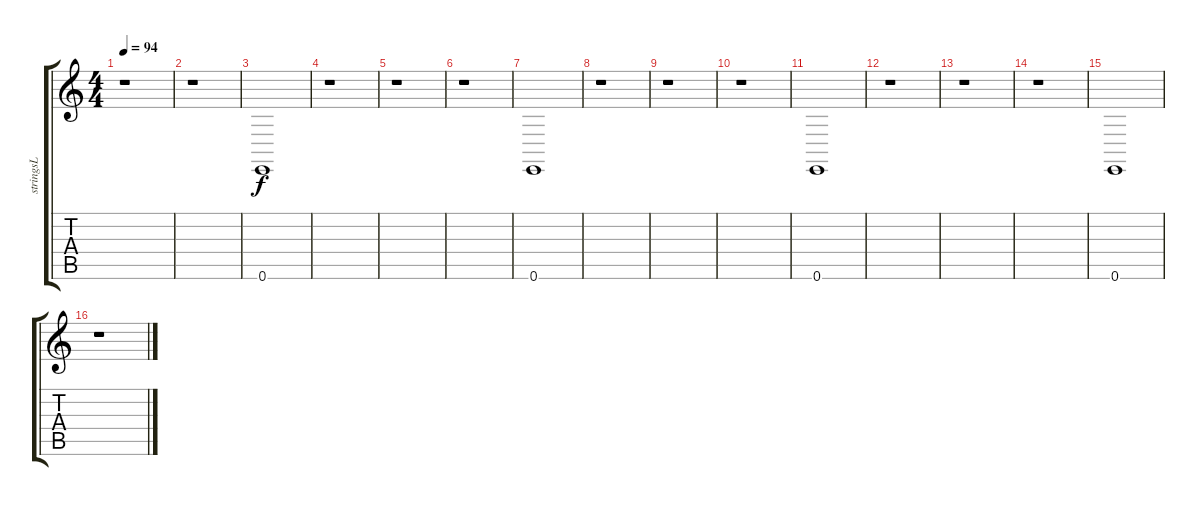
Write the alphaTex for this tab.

\track ("stringsL" "stringsL") {instrument tremolostrings}
\staff {score tabs}
\tuning (E4 B3 G3 D3 A2 E2) {hide}
\ts (4 4)
\tempo 94
\clef g2
\ks c
r.1{dy f} |
r.1 |
0.6.1{volume 9} |
r.1 |
r.1 |
r.1 |
0.6.1{volume 11} |
r.1 |
r.1 |
r.1 |
0.6.1 |
r.1 |
r.1 |
r.1 |
0.6.1{volume 11} |
r.1
